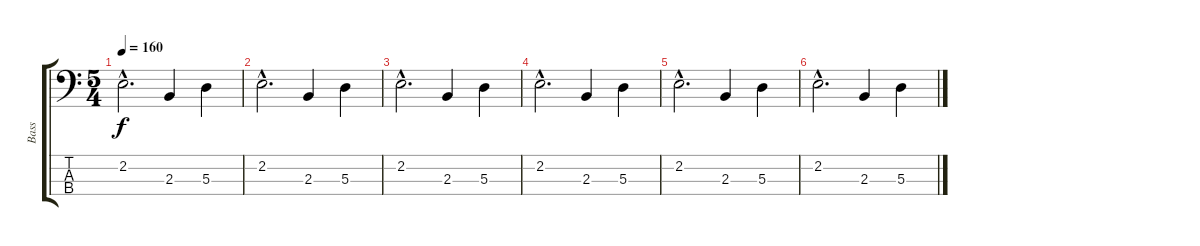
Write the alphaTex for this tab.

\track ("Bass" "Bass") {instrument acousticbass}
\staff {score tabs}
\tuning (G2 D2 A1 E1) {hide}
\ts (5 4)
\tempo 160
\clef f4
\ks c
2.2{hac}.2{d dy f} 2.3.4 5.3.4 |
2.2{hac}.2{d} 2.3.4 5.3.4 |
2.2{hac}.2{d} 2.3.4 5.3.4 |
2.2{hac}.2{d} 2.3.4 5.3.4 |
2.2{hac}.2{d} 2.3.4 5.3.4 |
2.2{hac}.2{d} 2.3.4 5.3.4
